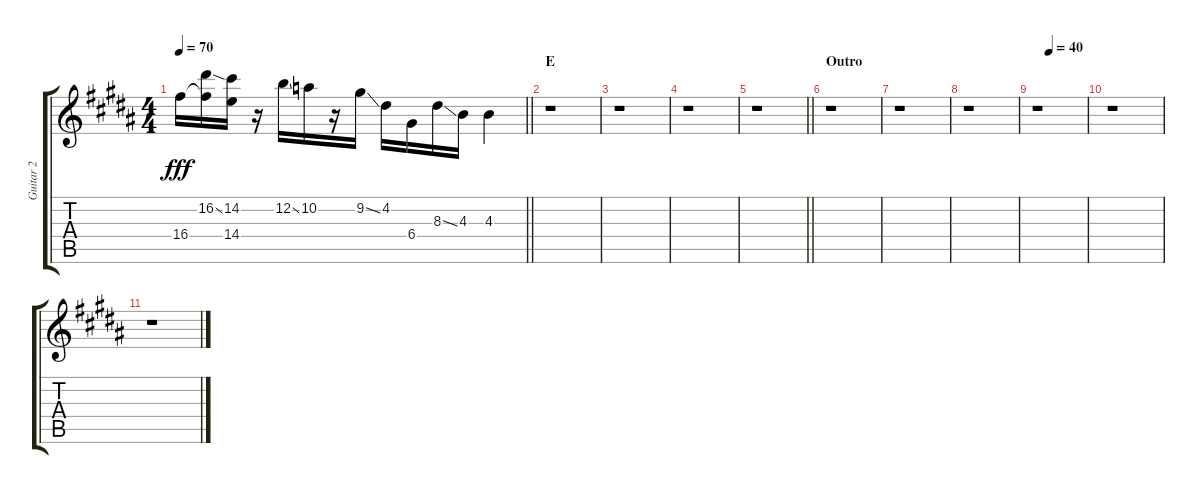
\track ("Guitar 2" "Guitar 2") {instrument distortionguitar}
\staff {score tabs}
\tuning (E4 B3 G3 D3 A2 E2) {hide}
\ts (4 4)
\tempo 70
\clef g2
\barLineRight lightlight
\ks b
16.4.16{dy fff volume 0} (16.2{ss} 16.4{t}).16 (14.2 14.4).16 r.16 12.2{ss}.16 10.2.16 r.16 9.2{ss}.16 4.2.16 6.4.16 8.3{ss}.16 4.3.16 4.3.4 |
\section ("" "E")
r.1 |
r.1 |
r.1 |
\barLineRight lightlight
r.1 |
\section ("" "Outro")
r.1 |
r.1 |
r.1 |
\tempo (40 0.25)
r.1 |
r.1 |
r.1
